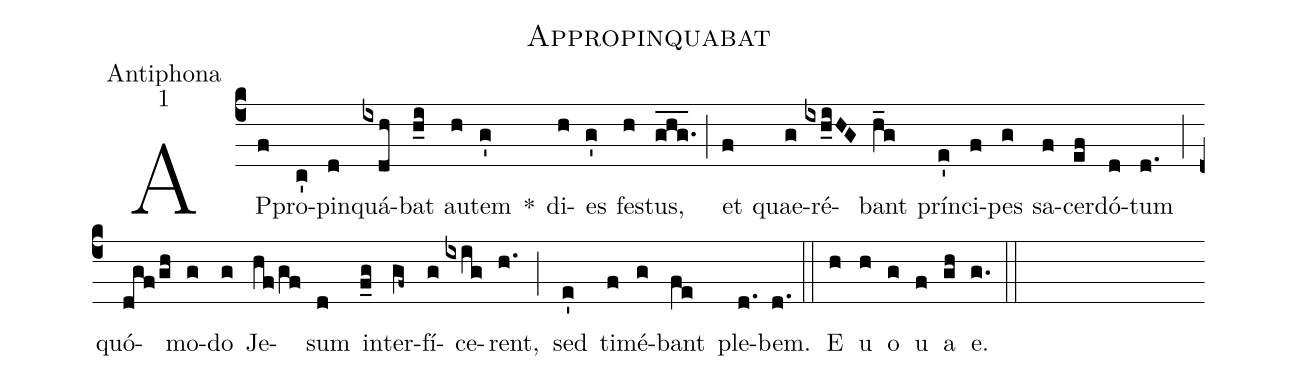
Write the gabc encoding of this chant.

name:Appropinquabat;
office-part:Antiphona;
mode:1;
%%
(c4) AP(f)pro(c')pin(d)quá(ixdh)bat(h_i) au(h)tem(g') *() di(h)es(g') fe(h)stus,(ghg.___) (;) et(f) quae(g)ré(ixh_iHG)bant(h_g) prín(e')ci(f)pes(g) sa(f)cer(ef)dó(d)tum(d.) (;) quó(dgf/gh)mo(g)do(g) Je(hf/gf)sum(d) in(f_g)ter(gf~)fí(g)ce(ixig)rent,(h.) (;) sed(e') ti(f)mé(g)bant(fe) ple(d.)bem.(d.) (::) <eu>E(h) u(h) o(g) u(f) a(gh) e.</eu>(g.) (::)
